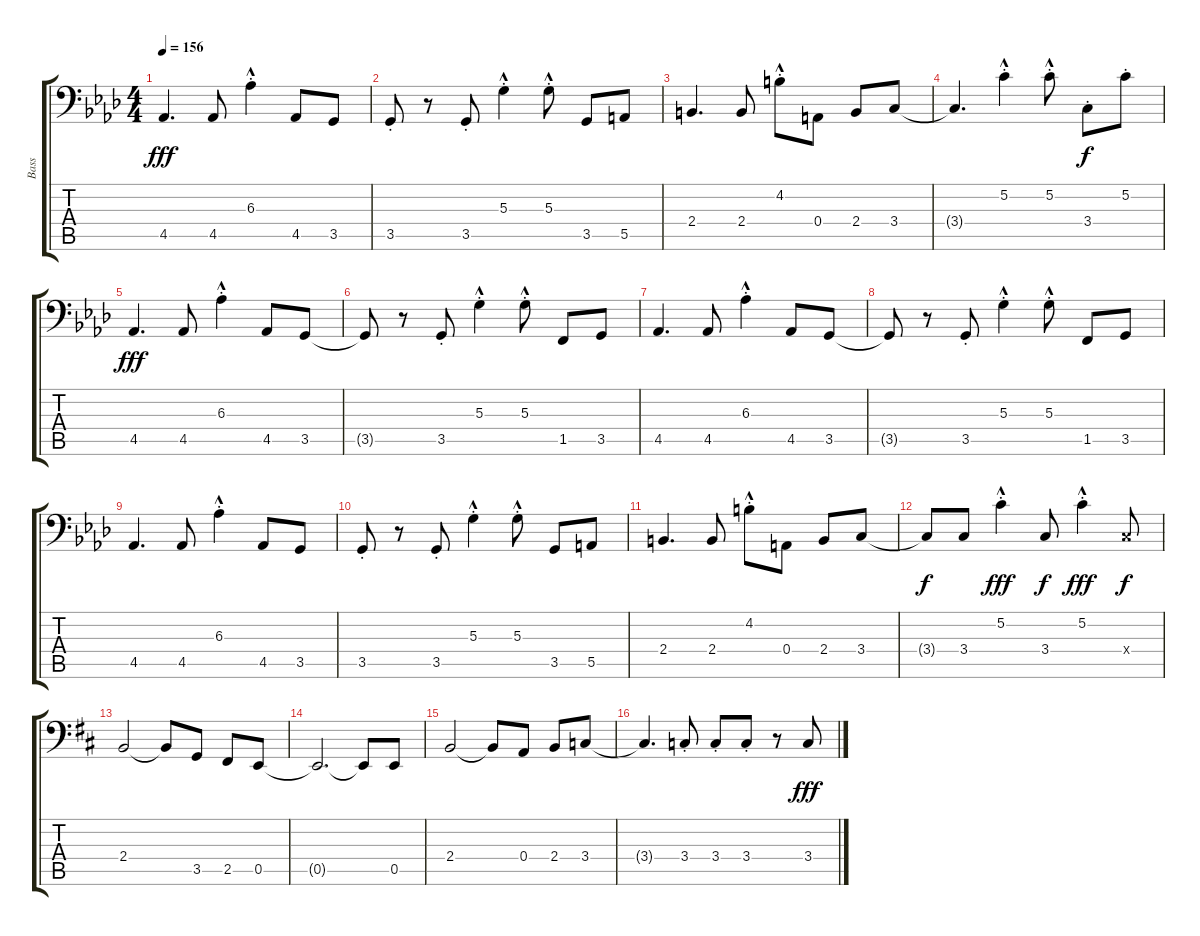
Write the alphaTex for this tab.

\track ("Bass" "Bass") {instrument slapbass2}
\staff {score tabs}
\tuning (B2 G2 D2 A1 E1 B0) {hide}
\ts (4 4)
\tempo 156
\clef f4
\ks ab
4.5.4{d dy fff} 4.5.8 6.3{hac st}.4{instrument slapbass2} 4.5.8{instrument electricbassfinger} 3.5.8 |
3.5{st}.8 r.8 3.5{st}.8 5.3{hac st}.4{instrument slapbass2} 5.3{hac st}.8 3.5.8{instrument electricbassfinger} 5.5.8 |
2.4.4{d} 2.4.8 4.2{hac st}.8{instrument slapbass2} 0.4.8{instrument electricbassfinger} 2.4.8 3.4.8 |
3.4{t}.4{d} 5.2{hac st}.4{instrument slapbass2} 5.2{hac st}.8 3.4{st}.8{dy f} 5.2{st}.8 |
4.5.4{d dy fff} 4.5.8 6.3{hac st}.4{instrument slapbass2} 4.5.8{instrument electricbassfinger} 3.5.8 |
3.5{t}.8 r.8 3.5{st}.8 5.3{hac st}.4{instrument slapbass2} 5.3{hac st}.8 1.5.8{instrument electricbassfinger} 3.5.8 |
4.5.4{d} 4.5.8 6.3{hac st}.4{instrument slapbass2} 4.5.8{instrument electricbassfinger} 3.5.8 |
3.5{t}.8 r.8 3.5{st}.8 5.3{hac st}.4{instrument slapbass2} 5.3{hac st}.8 1.5.8{instrument electricbassfinger} 3.5.8 |
4.5.4{d} 4.5.8 6.3{hac st}.4{instrument slapbass2} 4.5.8{instrument electricbassfinger} 3.5.8 |
3.5{st}.8 r.8 3.5{st}.8 5.3{hac st}.4{instrument slapbass2} 5.3{hac st}.8 3.5.8{instrument electricbassfinger} 5.5.8 |
2.4.4{d} 2.4.8 4.2{hac st}.8{instrument slapbass2} 0.4.8{instrument electricbassfinger} 2.4.8 3.4.8 |
3.4{t}.8{dy f} 3.4.8 5.2{hac st}.4{dy fff instrument slapbass2} 3.4.8{dy f} 5.2{hac st}.4{dy fff} 3.4{x}.8{dy f} |
\ks d
2.4.2{instrument electricbassfinger} 2.4{t}.8 3.5.8 2.5.8 0.5.8 |
0.5{t}.2{d} 0.5{t}.8 0.5.8 |
2.4.2 2.4{t}.8 0.4.8 2.4.8 3.4.8 |
3.4{t}.4{d} 3.4{st}.8 3.4{st}.8 3.4{st}.8 r.8 3.4.8{dy fff}
